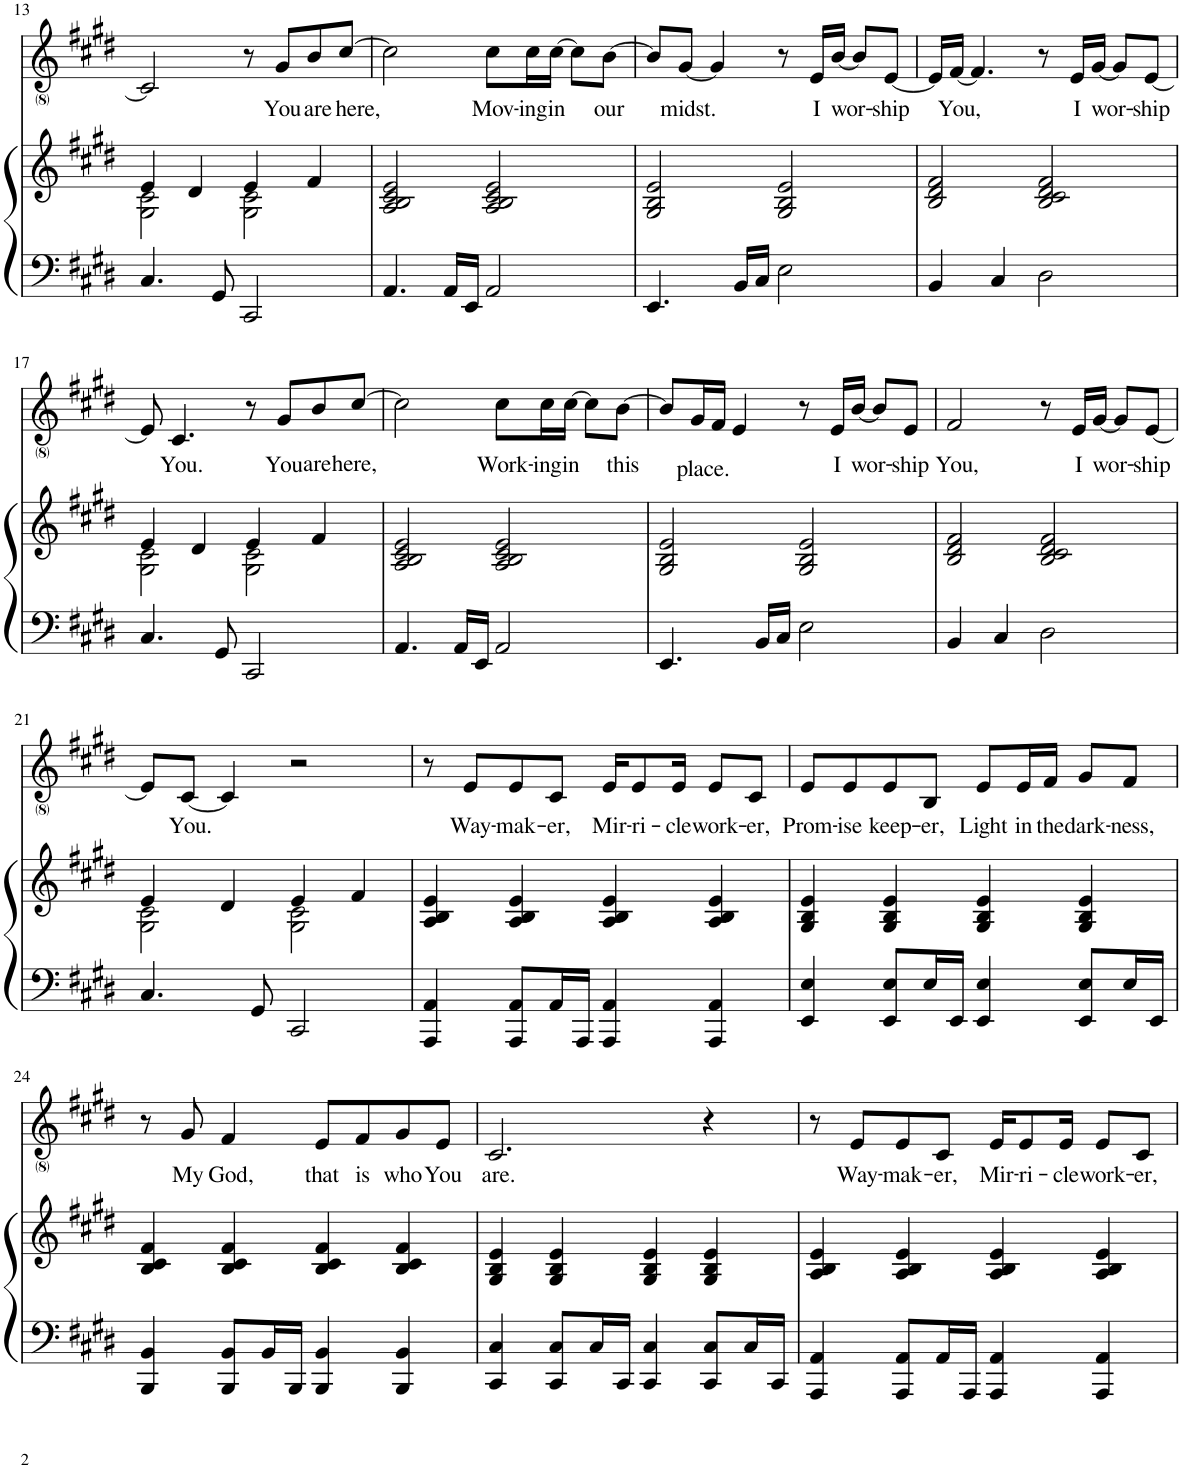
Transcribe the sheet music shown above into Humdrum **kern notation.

**kern	**kern	**kern	**text
*part2	*part2	*part1	*part1
*staff3	*staff2	*staff1	*staff1
*I"Piano	*	*I"Voice	*
*I'Pno	*	*I'V	*
!!LO:PB:g=z
*clefF4	*clefG2	*clefG2	*
*k[f#c#g#d#]	*k[f#c#g#d#]	*k[f#c#g#d#]	*
*M4/4	*M4/4	*M4/4	*
=13	=13	=13	=13
*	*^	*	*
4.C#/	4e/	2G#\ 2c#\	2c#/]	.
.	4d#/	.	.	.
8GG#/	.	.	.	.
2CC#/	4e/	2G#\ 2c#\	8r	.
!	!	!	!	!LO:LY:b
.	.	.	8g#/L	You
!	!	!	!	!LO:LY:b
.	4f#/	.	8b/	are
!	!	!	!	!LO:LY:b
.	.	.	[8cc#/J	here,
*	*v	*v	*	*
=14	=14	=14	=14
4.AA/	2A/ 2B/ 2c#/ 2e/	2cc#\]	.
16AA/LL	.	.	.
16EE/JJ	.	.	.
!	!	!	!LO:LY:b
2AA/	2A/ 2B/ 2c#/ 2e/	8cc#\L	Mov-
!	!	!	!LO:LY:b
.	.	16cc#\L	-ing
!	!	!	!LO:LY:b
.	.	[16cc#\JJ	in
.	.	8cc#\L]	.
!	!	!	!LO:LY:b
.	.	[8b\J	our
=15	=15	=15	=15
4.EE/	2G#/ 2B/ 2e/	8b/L]	.
!	!	!	!LO:LY:b
.	.	[8g#/J	midst.
.	.	4g#/]	.
16BB/LL	.	.	.
16C#/JJ	.	.	.
2E\	2G#/ 2B/ 2e/	8r	.
!	!	!	!LO:LY:b
.	.	16e/LL	I
!	!	!	!LO:LY:b
.	.	[16b/JJ	wor-
.	.	8b/L]	.
!	!	!	!LO:LY:b
.	.	[8e/J	ship
=16	=16	=16	=16
4BB/	2B/ 2d#/ 2f#/	16e/LL]	.
!	!	!	!LO:LY:b
.	.	[16f#/JJ	You,
.	.	4.f#/]	.
4C#/	.	.	.
2D#\	2B/ 2c#/ 2d#/ 2f#/	8r	.
!	!	!	!LO:LY:b
.	.	16e/LL	I
!	!	!	!LO:LY:b
.	.	[16g#/JJ	wor-
.	.	8g#/L]	.
!	!	!	!LO:LY:b
.	.	[8e/J	ship
!!LO:LB:g=z
=17	=17	=17	=17
*	*^	*	*
4.C#/	4e/	2G#\ 2c#\	8e/]	.
!	!	!	!	!LO:LY:b
.	.	.	4.c#/	You.
.	4d#/	.	.	.
8GG#/	.	.	.	.
2CC#/	4e/	2G#\ 2c#\	8r	.
!	!	!	!	!LO:LY:b
.	.	.	8g#/L	You
!	!	!	!	!LO:LY:b
.	4f#/	.	8b/	are
!	!	!	!	!LO:LY:b
.	.	.	[8cc#/J	here,
*	*v	*v	*	*
=18	=18	=18	=18
4.AA/	2A/ 2B/ 2c#/ 2e/	2cc#\]	.
16AA/LL	.	.	.
16EE/JJ	.	.	.
!	!	!	!LO:LY:b
2AA/	2A/ 2B/ 2c#/ 2e/	8cc#\L	Work-
!	!	!	!LO:LY:b
.	.	16cc#\L	-ing
!	!	!	!LO:LY:b
.	.	[16cc#\JJ	in
.	.	8cc#\L]	.
!	!	!	!LO:LY:b
.	.	[8b\J	this
=19	=19	=19	=19
4.EE/	2G#/ 2B/ 2e/	8b/L]	.
!	!	!	!LO:LY:b
.	.	16g#/L	place.
.	.	16f#/JJ	.
.	.	4e/	.
16BB/LL	.	.	.
16C#/JJ	.	.	.
2E\	2G#/ 2B/ 2e/	8r	.
!	!	!	!LO:LY:b
.	.	16e/LL	I
!	!	!	!LO:LY:b
.	.	[16b/JJ	wor-
.	.	8b/L]	.
!	!	!	!LO:LY:b
.	.	8e/J	ship
=20	=20	=20	=20
!	!	!	!LO:LY:b
4BB/	2B/ 2d#/ 2f#/	2f#/	You,
4C#/	.	.	.
2D#\	2B/ 2c#/ 2d#/ 2f#/	8r	.
!	!	!	!LO:LY:b
.	.	16e/LL	I
!	!	!	!LO:LY:b
.	.	[16g#/JJ	wor-
.	.	8g#/L]	.
!	!	!	!LO:LY:b
.	.	[8e/J	ship
!!LO:LB:g=z
=21	=21	=21	=21
*	*^	*	*
4.C#/	4e/	2G#\ 2c#\	8e/L]	.
!	!	!	!	!LO:LY:b
.	.	.	[8c#/J	You.
.	4d#/	.	4c#/]	.
8GG#/	.	.	.	.
2CC#/	4e/	2G#\ 2c#\	2r	.
.	4f#/	.	.	.
*	*v	*v	*	*
=22	=22	=22	=22
4AAA/ 4AA/	4A/ 4B/ 4e/	8r	.
!	!	!	!LO:LY:b
.	.	8e/L	Way-
!	!	!	!LO:LY:b
8AAA/ 8AA/L	4A/ 4B/ 4e/	8e/	-mak-
!	!	!	!LO:LY:b
16AA/L	.	8c#/J	-er,
16AAA/JJ	.	.	.
!	!	!	!LO:LY:b
4AAA/ 4AA/	4A/ 4B/ 4e/	16e/KL	Mir-
!	!	!	!LO:LY:b
.	.	8e/	-ri-
!	!	!	!LO:LY:b
.	.	16e/Jk	-cle
!	!	!	!LO:LY:b
4AAA/ 4AA/	4A/ 4B/ 4e/	8e/L	work-
!	!	!	!LO:LY:b
.	.	8c#/J	-er,
=23	=23	=23	=23
!	!	!	!LO:LY:b
4EE/ 4E/	4G#/ 4B/ 4e/	8e/L	Prom-
!	!	!	!LO:LY:b
.	.	8e/	-ise
!	!	!	!LO:LY:b
8EE/ 8E/L	4G#/ 4B/ 4e/	8e/	keep-
!	!	!	!LO:LY:b
16E/L	.	8B/J	-er,
16EE/JJ	.	.	.
!	!	!	!LO:LY:b
4EE/ 4E/	4G#/ 4B/ 4e/	8e/L	Light
!	!	!	!LO:LY:b
.	.	16e/L	in
!	!	!	!LO:LY:b
.	.	16f#/JJ	the
!	!	!	!LO:LY:b
8EE/ 8E/L	4G#/ 4B/ 4e/	8g#/L	dark-
!	!	!	!LO:LY:b
16E/L	.	8f#/J	-ness,
16EE/JJ	.	.	.
!!LO:LB:g=z
=24	=24	=24	=24
4BBB/ 4BB/	4B/ 4c#/ 4f#/	8r	.
!	!	!	!LO:LY:b
.	.	8g#/	My
!	!	!	!LO:LY:b
8BBB/ 8BB/L	4B/ 4c#/ 4f#/	4f#/	God,
16BB/L	.	.	.
16BBB/JJ	.	.	.
!	!	!	!LO:LY:b
4BBB/ 4BB/	4B/ 4c#/ 4f#/	8e/L	that
!	!	!	!LO:LY:b
.	.	8f#/	is
!	!	!	!LO:LY:b
4BBB/ 4BB/	4B/ 4c#/ 4f#/	8g#/	who
!	!	!	!LO:LY:b
.	.	8e/J	You
=25	=25	=25	=25
!	!	!	!LO:LY:b
4CC#/ 4C#/	4G#/ 4B/ 4e/	2.c#/	are.
8CC#/ 8C#/L	4G#/ 4B/ 4e/	.	.
16C#/L	.	.	.
16CC#/JJ	.	.	.
4CC#/ 4C#/	4G#/ 4B/ 4e/	.	.
8CC#/ 8C#/L	4G#/ 4B/ 4e/	4r	.
16C#/L	.	.	.
16CC#/JJ	.	.	.
=26	=26	=26	=26
4AAA/ 4AA/	4A/ 4B/ 4e/	8r	.
!	!	!	!LO:LY:b
.	.	8e/L	Way-
!	!	!	!LO:LY:b
8AAA/ 8AA/L	4A/ 4B/ 4e/	8e/	-mak-
!	!	!	!LO:LY:b
16AA/L	.	8c#/J	-er,
16AAA/JJ	.	.	.
!	!	!	!LO:LY:b
4AAA/ 4AA/	4A/ 4B/ 4e/	16e/KL	Mir-
!	!	!	!LO:LY:b
.	.	8e/	-ri-
!	!	!	!LO:LY:b
.	.	16e/Jk	-cle
!	!	!	!LO:LY:b
4AAA/ 4AA/	4A/ 4B/ 4e/	8e/L	work-
!	!	!	!LO:LY:b
.	.	8c#/J	-er,
=	=	=	=
*-	*-	*-	*-
